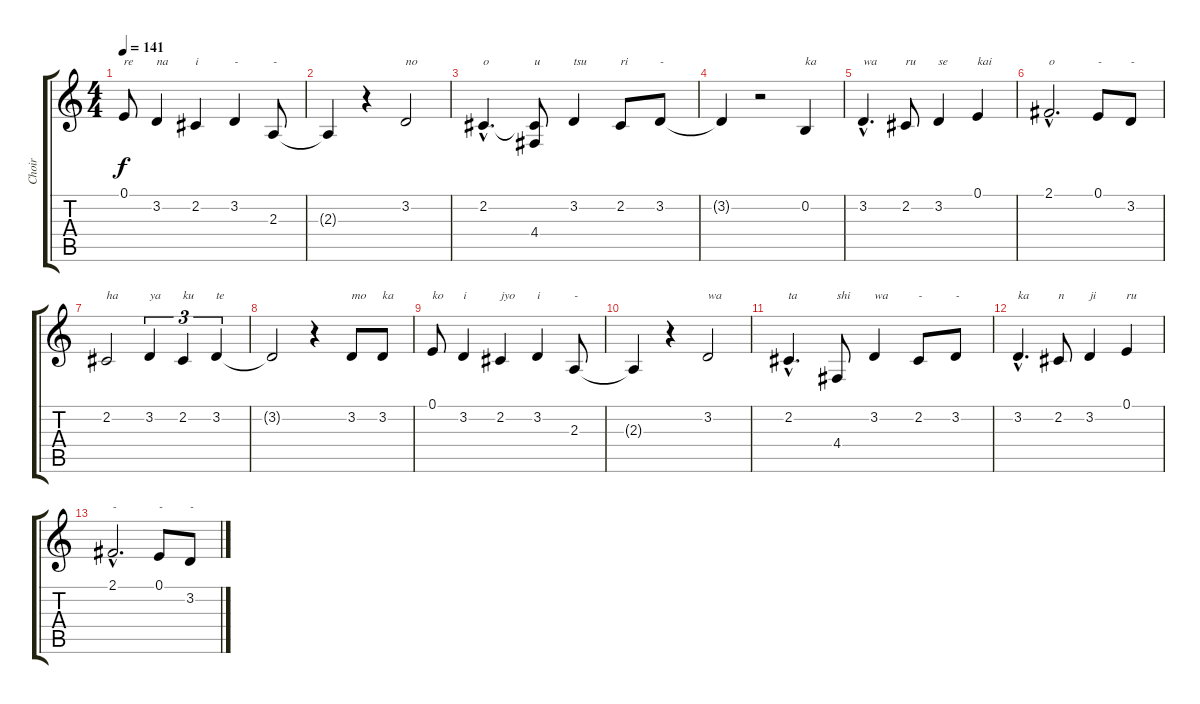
\track ("Choir" "Choir") {instrument pad4choir}
\staff {score tabs}
\tuning (E4 B3 G3 D3 A2 E2) {hide}
\ts (4 4)
\tempo 141
\clef g2
\ks c
0.1.8{txt "re" dy f} 3.2.4{txt "na"} 2.2.4{txt "i"} 3.2.4{txt "-"} 2.3.8{txt "-"} |
2.3{t}.4 r.4 3.2.2{txt "no"} |
2.2{hac}.4{d txt "o"} (2.2{t} 4.4).8{txt "u" volume 15 instrument violin} 3.2.4{txt "tsu"} 2.2.8{txt "ri"} 3.2.8{txt "-"} |
3.2{t}.4 r.2 0.2.4{txt "ka"} |
3.2{hac}.4{d txt "wa"} 2.2.8{txt "ru"} 3.2.4{txt "se"} 0.1.4{txt "kai"} |
2.1{hac}.2{d txt "o"} 0.1.8{txt "-"} 3.2.8{txt "-"} |
2.2.2{txt "ha"} 3.2.4{tu (3 2) txt "ya"} 2.2.4{tu (3 2) txt "ku"} 3.2.4{tu (3 2) txt "te"} |
3.2{t}.2 r.4 3.2.8{txt "mo"} 3.2.8{txt "ka"} |
0.1.8{txt "ko"} 3.2.4{txt "i"} 2.2.4{txt "jyo"} 3.2.4{txt "i"} 2.3.8{txt "-"} |
2.3{t}.4 r.4 3.2.2{txt "wa"} |
2.2{hac}.4{d txt "ta"} 4.4.8{txt "shi" volume 16 instrument violin} 3.2.4{txt "wa"} 2.2.8{txt "-"} 3.2.8{txt "-"} |
3.2{hac}.4{d txt "ka"} 2.2.8{txt "n"} 3.2.4{txt "ji"} 0.1.4{txt "ru"} |
2.1{hac}.2{d txt "-"} 0.1.8{txt "-"} 3.2.8{txt "-"}
